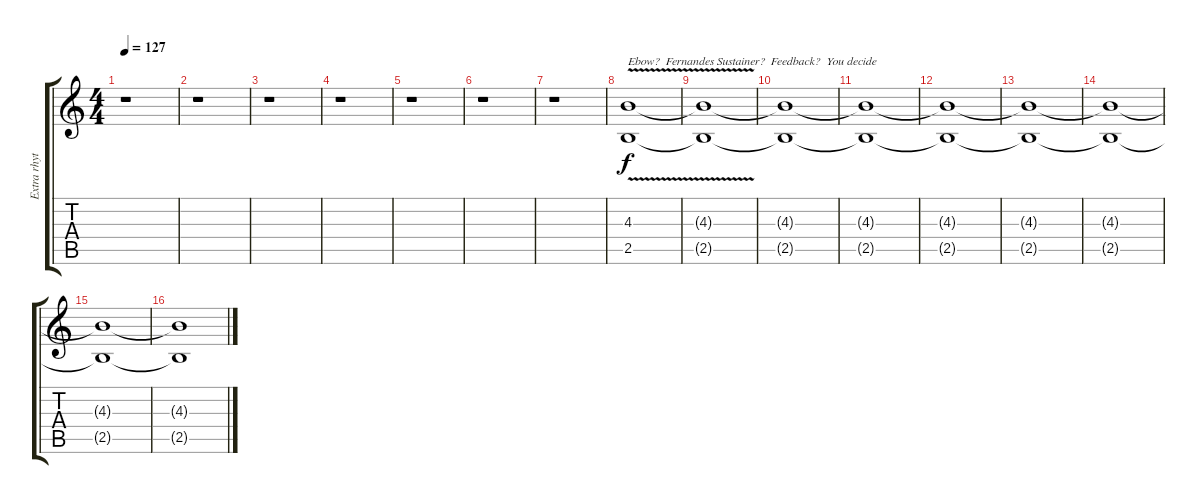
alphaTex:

\track ("Extra rhythm" "Extra rhyt") {instrument overdrivenguitar}
\staff {score tabs}
\tuning (E4 B3 G3 D3 A2 E2) {hide}
\ts (4 4)
\tempo 127
\clef g2
\ks c
r.1{dy f instrument overdrivenguitar} |
r.1 |
r.1 |
r.1 |
r.1 |
r.1 |
r.1{volume 0} |
(4.3{v} 2.5{v}).1{txt "Ebow?  Fernandes Sustainer?  Feedback?  You decide" volume 13} |
(4.3{t} 2.5{t}).1 |
(4.3{t} 2.5{t}).1 |
(4.3{t} 2.5{t}).1 |
(4.3{t} 2.5{t}).1 |
(4.3{t} 2.5{t}).1 |
(4.3{t} 2.5{t}).1 |
(4.3{t} 2.5{t}).1 |
(4.3{t} 2.5{t}).1
